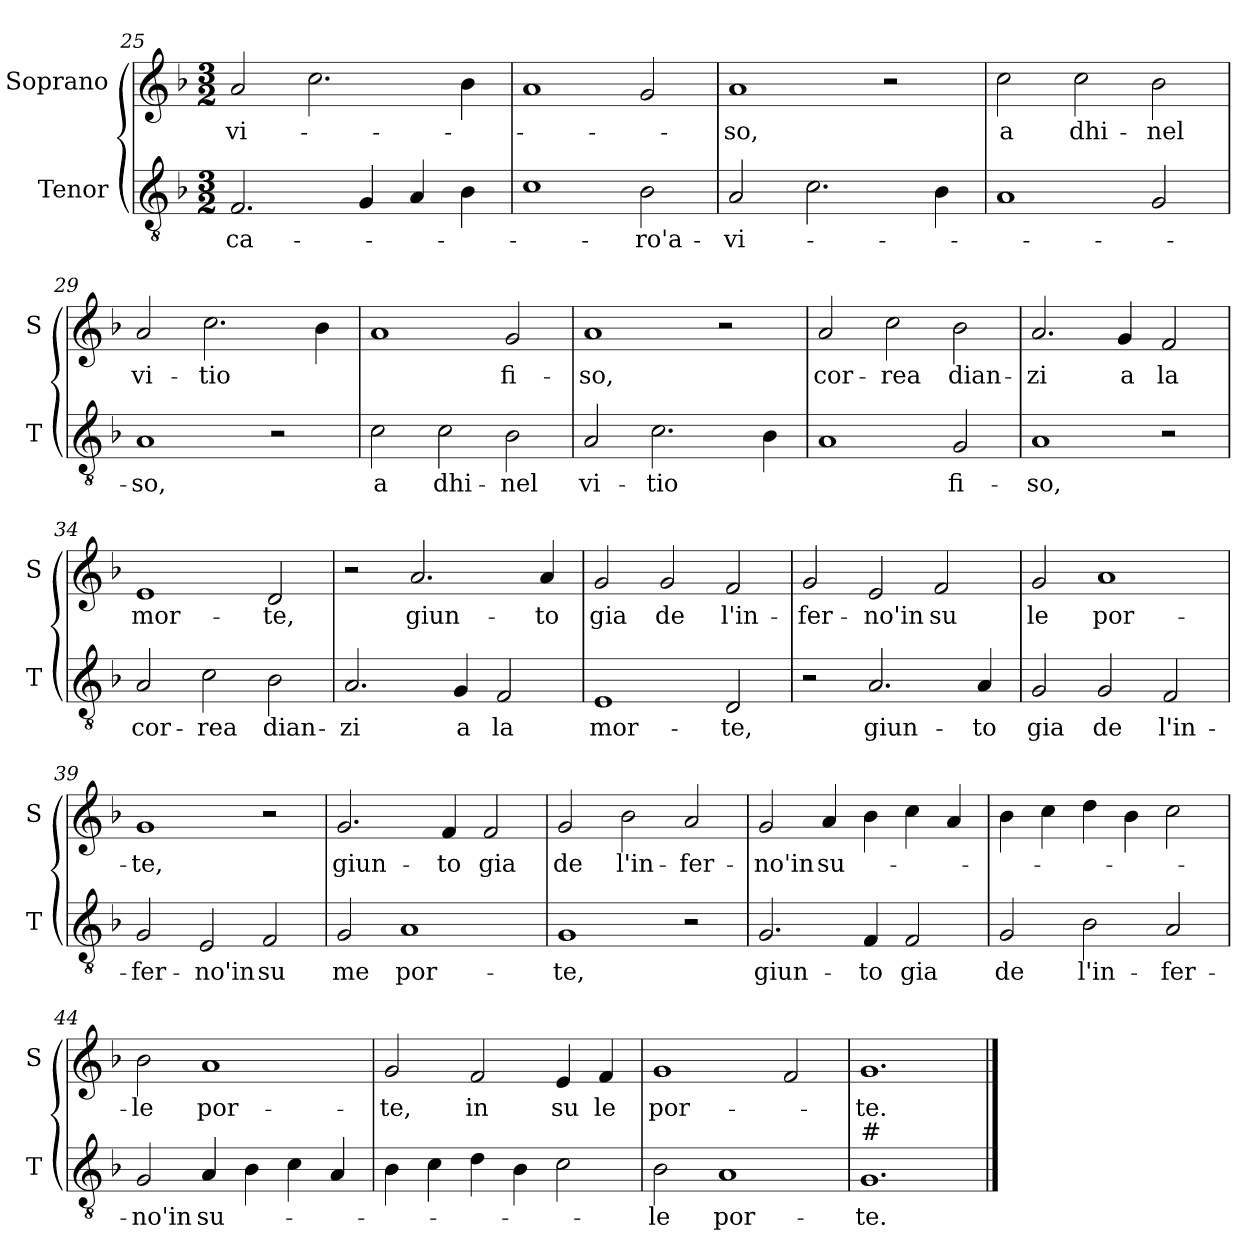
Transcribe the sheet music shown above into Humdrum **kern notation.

**kern	**text	**kern	**text
*part2	*part2	*part1	*part1
*staff2	*staff2	*staff1	*staff1
*I"Tenor	*	*I"Soprano	*
*I'T	*	*I'S	*
*clefGv2	*	*clefG2	*
*k[b-]	*	*k[b-]	*
*F:	*	*F:	*
*M3/2	*	*M3/2	*
=25	=25	=25	=25
!	!LO:LY:b	!	!LO:LY:b
2.F/	ca-	2a/	-vi-
.	.	2.cc\	.
4G/	.	.	.
4A/	.	.	.
4B-\	.	4b-\	.
!!LO:LB:g=z
=26	=26	=26	=26
1c	.	1a	.
!	!LO:LY:b	!	!
2B-\	-ro'a-	2g/	.
=27	=27	=27	=27
!	!LO:LY:b	!	!LO:LY:b
2A/	-vi-	1a	-so,
2.c\	.	.	.
.	.	2r	.
4B-\	.	.	.
=28	=28	=28	=28
!	!	!	!LO:LY:b
1A	.	2cc\	a
!	!	!	!LO:LY:b
.	.	2cc\	dhi-
!	!	!	!LO:LY:b
2G/	.	2b-\	-nel
=29	=29	=29	=29
!	!LO:LY:b	!	!LO:LY:b
1A	-so,	2a/	vi-
!	!	!	!LO:LY:b
.	.	2.cc\	-tio
2r	.	.	.
.	.	4b-\	.
=30	=30	=30	=30
!	!LO:LY:b	!	!
2c\	a	1a	.
!	!LO:LY:b	!	!
2c\	dhi-	.	.
!	!LO:LY:b	!	!LO:LY:b
2B-\	-nel	2g/	fi-
!!LO:LB:g=z
=31	=31	=31	=31
!	!LO:LY:b	!	!LO:LY:b
2A/	vi-	1a	-so,
!	!LO:LY:b	!	!
2.c\	-tio	.	.
.	.	2r	.
4B-\	.	.	.
=32	=32	=32	=32
!	!	!	!LO:LY:b
1A	.	2a/	cor-
!	!	!	!LO:LY:b
.	.	2cc\	-rea
!	!LO:LY:b	!	!LO:LY:b
2G/	fi-	2b-\	dian-
=33	=33	=33	=33
!	!LO:LY:b	!	!LO:LY:b
1A	-so,	2.a/	-zi
!	!	!	!LO:LY:b
.	.	4g/	a
!	!	!	!LO:LY:b
2r	.	2f/	la
=34	=34	=34	=34
!	!LO:LY:b	!	!LO:LY:b
2A/	cor-	1e	mor-
!	!LO:LY:b	!	!
2c\	-rea	.	.
!	!LO:LY:b	!	!LO:LY:b
2B-\	dian-	2d/	-te,
=35	=35	=35	=35
!	!LO:LY:b	!	!
2.A/	-zi	2r	.
!	!	!	!LO:LY:b
.	.	2.a/	giun-
!	!LO:LY:b	!	!
4G/	a	.	.
!	!LO:LY:b	!	!
2F/	la	.	.
!	!	!	!LO:LY:b
.	.	4a/	-to
!!LO:LB:g=z
=36	=36	=36	=36
!	!LO:LY:b	!	!LO:LY:b
1E	mor-	2g/	gia
!	!	!	!LO:LY:b
.	.	2g/	de
!	!LO:LY:b	!	!LO:LY:b
2D/	-te,	2f/	l'in-
=37	=37	=37	=37
!	!	!	!LO:LY:b
2r	.	2g/	-fer-
!	!LO:LY:b	!	!LO:LY:b
2.A/	giun-	2e/	-no'in
!	!	!	!LO:LY:b
.	.	2f/	su
!	!LO:LY:b	!	!
4A/	-to	.	.
=38	=38	=38	=38
!	!LO:LY:b	!	!LO:LY:b
2G/	gia	2g/	le
!	!LO:LY:b	!	!LO:LY:b
2G/	de	1a	por-
!	!LO:LY:b	!	!
2F/	l'in-	.	.
=39	=39	=39	=39
!	!LO:LY:b	!	!LO:LY:b
2G/	-fer-	1g	-te,
!	!LO:LY:b	!	!
2E/	-no'in	.	.
!	!LO:LY:b	!	!
2F/	su	2r	.
=40	=40	=40	=40
!	!LO:LY:b	!	!LO:LY:b
2G/	me	2.g/	giun-
!	!LO:LY:b	!	!
1A	por-	.	.
!	!	!	!LO:LY:b
.	.	4f/	-to
!	!	!	!LO:LY:b
.	.	2f/	gia
!!LO:LB:g=z
=41	=41	=41	=41
!	!LO:LY:b	!	!LO:LY:b
1G	-te,	2g/	de
!	!	!	!LO:LY:b
.	.	2b-\	l'in-
!	!	!	!LO:LY:b
2r	.	2a/	-fer-
=42	=42	=42	=42
!	!LO:LY:b	!	!LO:LY:b
2.G/	giun-	2g/	-no'in
!	!	!	!LO:LY:b
.	.	4a/	su-
!	!LO:LY:b	!	!
4F/	-to	4b-\	.
!	!LO:LY:b	!	!
2F/	gia	4cc\	.
.	.	4a/	.
=43	=43	=43	=43
!	!LO:LY:b	!	!
2G/	de	4b-\	.
.	.	4cc\	.
!	!LO:LY:b	!	!
2B-\	l'in-	4dd\	.
.	.	4b-\	.
!	!LO:LY:b	!	!
2A/	-fer-	2cc\	.
=44	=44	=44	=44
!	!LO:LY:b	!	!LO:LY:b
2G/	-no'in	2b-\	-le
!	!LO:LY:b	!	!LO:LY:b
4A/	su-	1a	por-
4B-\	.	.	.
4c\	.	.	.
4A/	.	.	.
!!LO:LB:g=z
=45	=45	=45	=45
!	!	!	!LO:LY:b
4B-\	.	2g/	-te,
4c\	.	.	.
!	!	!	!LO:LY:b
4d\	.	2f/	in
4B-\	.	.	.
!	!	!	!LO:LY:b
2c\	.	4e/	su
!	!	!	!LO:LY:b
.	.	4f/	le
=46	=46	=46	=46
!	!LO:LY:b	!	!LO:LY:b
2B-\	-le	1g	por-
!	!LO:LY:b	!	!
1A	por-	.	.
.	.	2f/	.
=47	=47	=47	=47
!LO:TX:a:t=#	!	!	!
!	!LO:LY:b	!	!LO:LY:b
1.G	-te.	1.g	-te.
==	==	==	==
*-	*-	*-	*-
